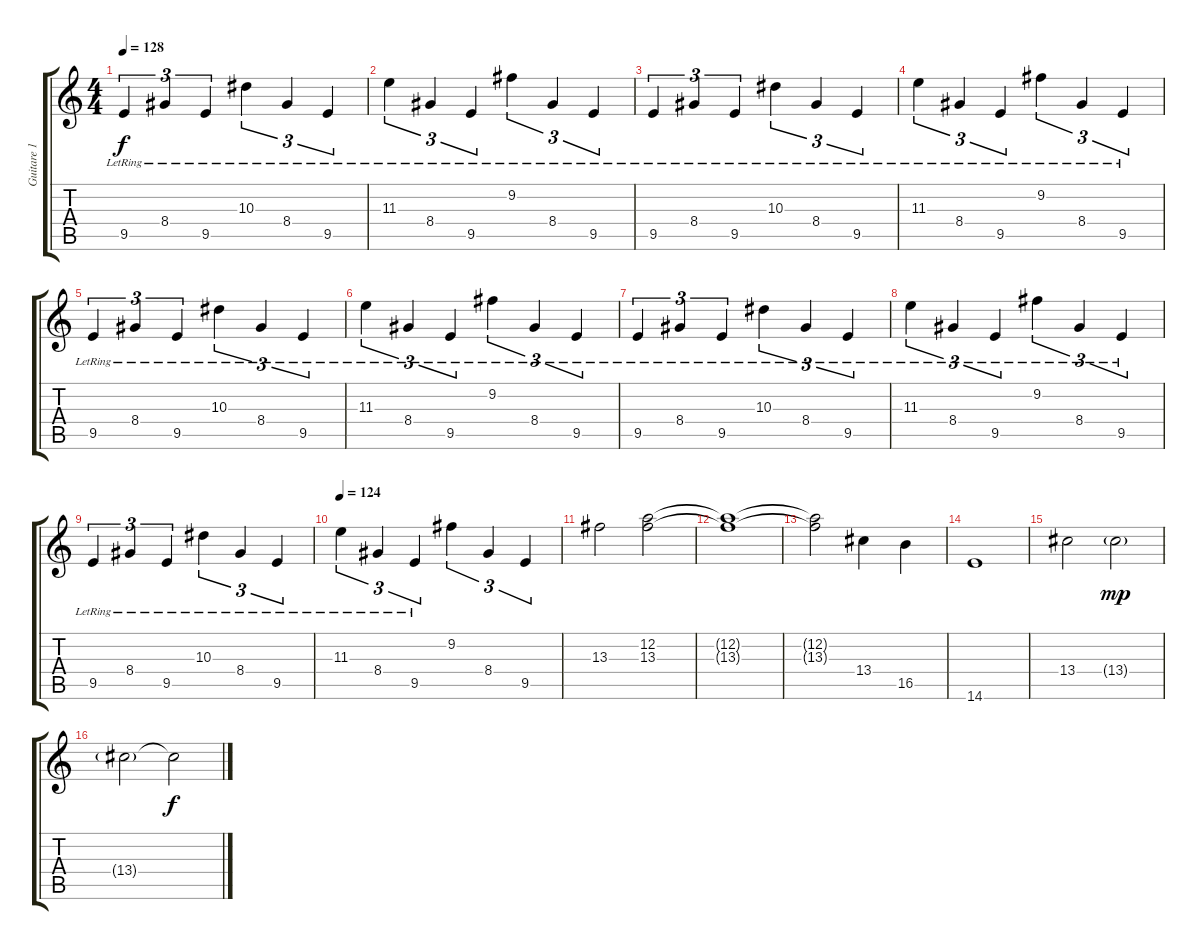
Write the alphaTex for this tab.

\track ("Guitare 1" "Guitare 1") {instrument electricguitarjazz}
\staff {score tabs}
\tuning (D4 A3 F3 C3 G2 D2) {hide}
\ts (4 4)
\tempo 128
\clef g2
\ks c
9.5{lr}.4{tu (3 2) dy f} 8.4{lr}.4{tu (3 2)} 9.5{lr}.4{tu (3 2)} 10.3{lr}.4{tu (3 2)} 8.4{lr}.4{tu (3 2)} 9.5{lr}.4{tu (3 2)} |
11.3{lr}.4{tu (3 2)} 8.4{lr}.4{tu (3 2)} 9.5{lr}.4{tu (3 2)} 9.2{lr}.4{tu (3 2)} 8.4{lr}.4{tu (3 2)} 9.5{lr}.4{tu (3 2)} |
9.5{lr}.4{tu (3 2)} 8.4{lr}.4{tu (3 2)} 9.5{lr}.4{tu (3 2)} 10.3{lr}.4{tu (3 2)} 8.4{lr}.4{tu (3 2)} 9.5{lr}.4{tu (3 2)} |
11.3{lr}.4{tu (3 2)} 8.4{lr}.4{tu (3 2)} 9.5{lr}.4{tu (3 2)} 9.2{lr}.4{tu (3 2)} 8.4{lr}.4{tu (3 2)} 9.5{lr}.4{tu (3 2)} |
9.5{lr}.4{tu (3 2)} 8.4{lr}.4{tu (3 2)} 9.5{lr}.4{tu (3 2)} 10.3{lr}.4{tu (3 2)} 8.4{lr}.4{tu (3 2)} 9.5{lr}.4{tu (3 2)} |
11.3{lr}.4{tu (3 2)} 8.4{lr}.4{tu (3 2)} 9.5{lr}.4{tu (3 2)} 9.2{lr}.4{tu (3 2)} 8.4{lr}.4{tu (3 2)} 9.5{lr}.4{tu (3 2)} |
9.5{lr}.4{tu (3 2)} 8.4{lr}.4{tu (3 2)} 9.5{lr}.4{tu (3 2)} 10.3{lr}.4{tu (3 2)} 8.4{lr}.4{tu (3 2)} 9.5{lr}.4{tu (3 2)} |
11.3{lr}.4{tu (3 2)} 8.4{lr}.4{tu (3 2)} 9.5{lr}.4{tu (3 2)} 9.2{lr}.4{tu (3 2)} 8.4{lr}.4{tu (3 2)} 9.5{lr}.4{tu (3 2)} |
9.5{lr}.4{tu (3 2)} 8.4{lr}.4{tu (3 2)} 9.5{lr}.4{tu (3 2)} 10.3{lr}.4{tu (3 2)} 8.4{lr}.4{tu (3 2)} 9.5{lr}.4{tu (3 2)} |
\tempo 124
11.3{lr}.4{tu (3 2)} 8.4{lr}.4{tu (3 2)} 9.5{lr}.4{tu (3 2)} 9.2.4{tu (3 2)} 8.4.4{tu (3 2)} 9.5.4{tu (3 2)} |
13.3.2{balance 8 instrument electricguitarjazz} (12.2 13.3).2 |
(12.2{t} 13.3{t}).1 |
(12.2{t} 13.3{t}).2 13.4.4 16.5.4 |
14.6.1 |
13.4.2 13.4{g}.2{dy mp} |
13.4{g}.2 13.4{t}.2{dy f}
